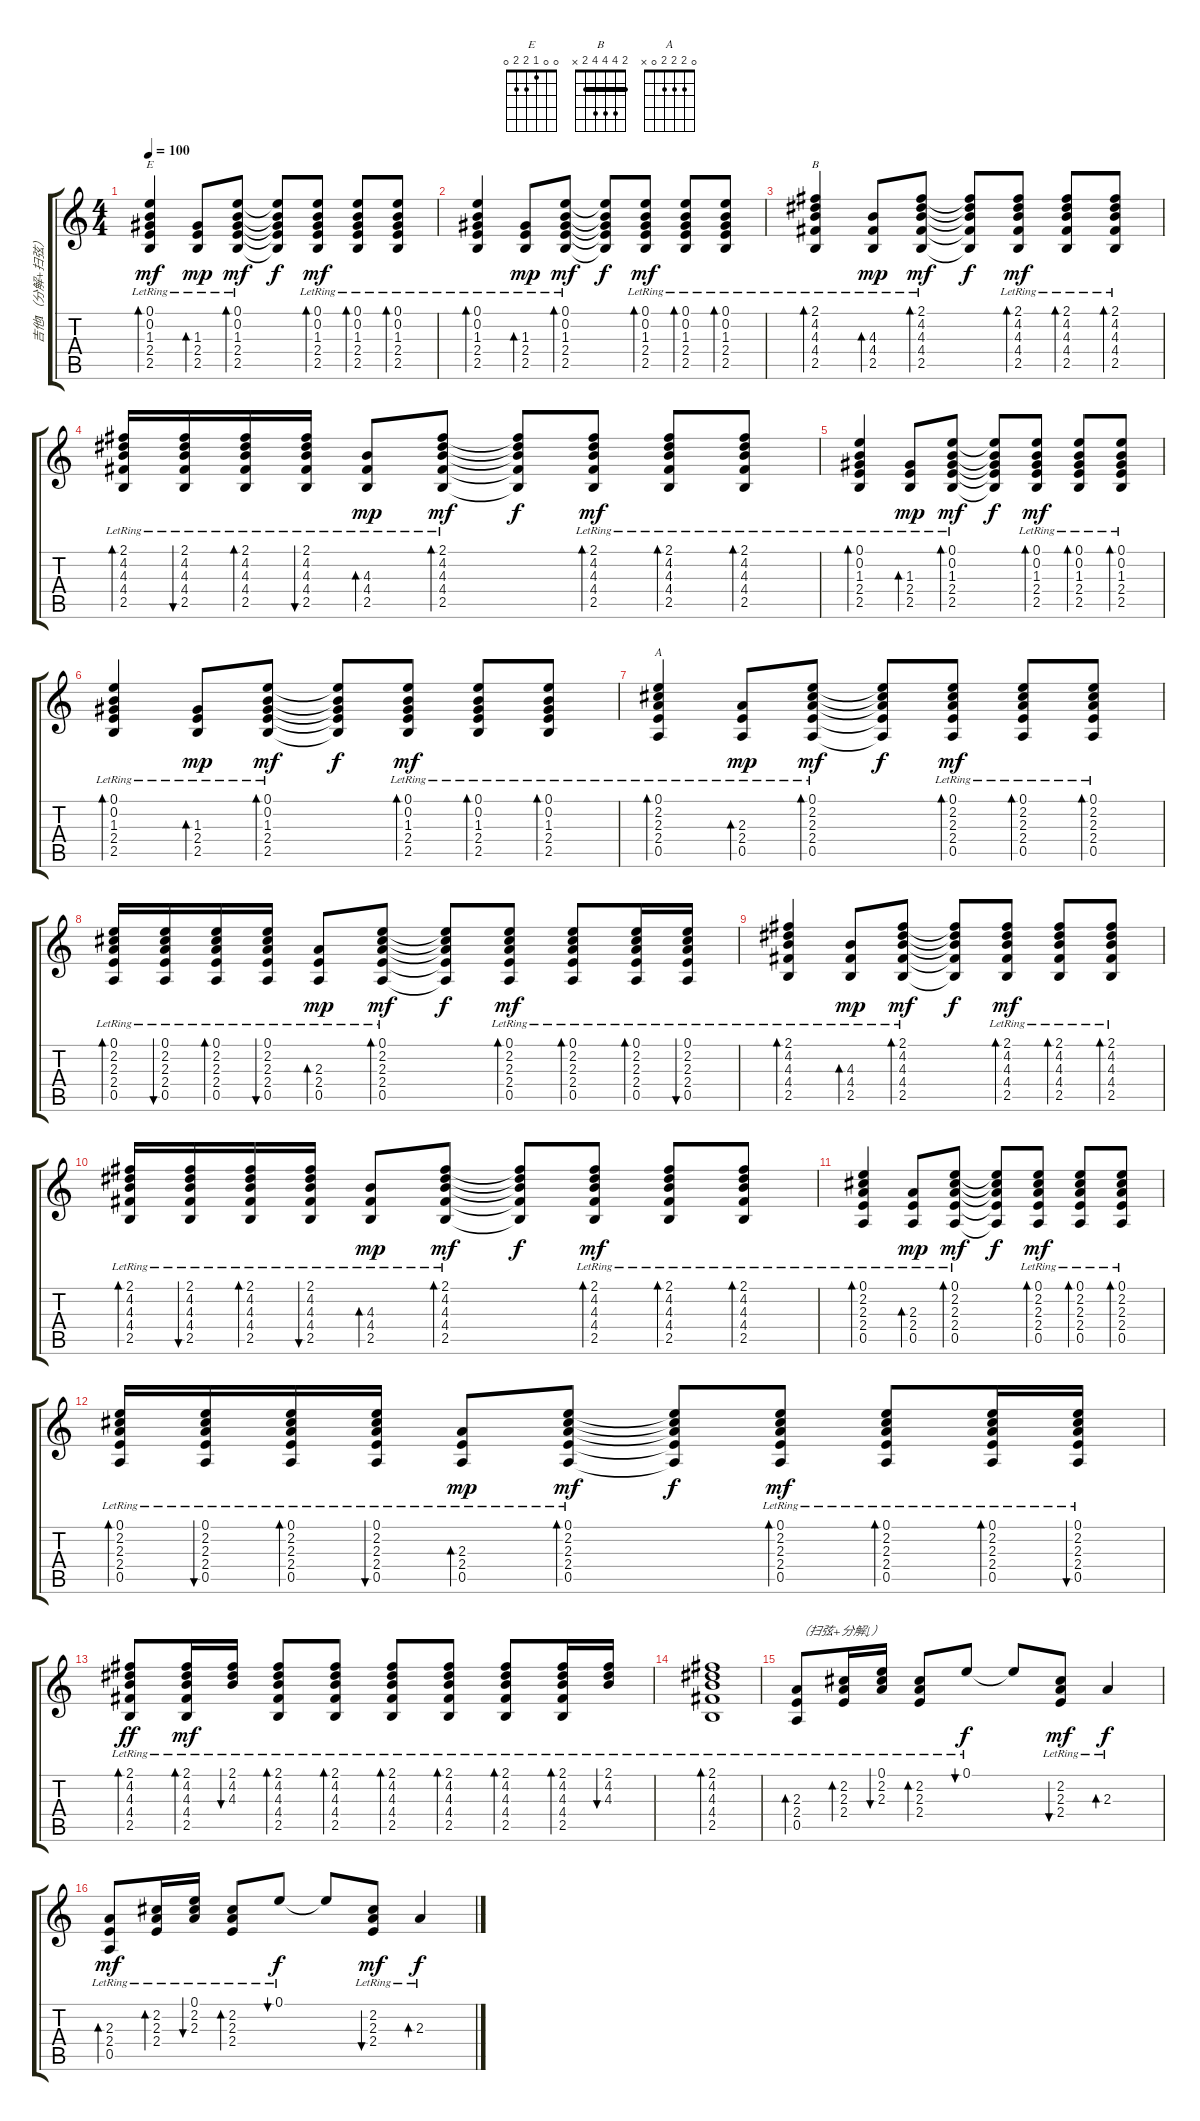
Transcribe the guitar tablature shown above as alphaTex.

\track ("吉他Ⅰ（分解+扫弦）" "吉他Ⅰ（分解+扫弦）") {instrument acousticguitarsteel}
\staff {score tabs}
\tuning (E4 B3 G3 D3 A2 E2) {hide}
\chord ("E" 0 0 1 2 2 0)
\chord ("B" 2 4 4 4 2 x) {barre 2}
\chord ("A" 0 2 2 2 0 x)
\ts (4 4)
\tempo 100
\clef g2
\ks c
(0.1{lr} 0.2{lr} 1.3{lr} 2.4{lr} 2.5{lr}).4{bd 30 ch "E" dy mf} (1.3 2.4{lr} 2.5{lr}).8{bd 30 dy mp} (0.1{lr} 0.2{lr} 1.3{lr} 2.4{lr} 2.5{lr}).8{bd 30 dy mf} (0.1{t} 0.2{t} 1.3{t} 2.4{t} 2.5{t}).8{dy f} (0.1 0.2 1.3{lr} 2.4{lr} 2.5{lr}).8{bd 30 dy mf} (0.1 0.2 1.3{lr} 2.4{lr} 2.5{lr}).8{bd 30} (0.1{lr} 0.2{lr} 1.3{lr} 2.4{lr} 2.5{lr}).8{bd 30} |
(0.1{lr} 0.2{lr} 1.3{lr} 2.4{lr} 2.5{lr}).4{bd 30} (1.3 2.4{lr} 2.5{lr}).8{bd 30 dy mp} (0.1{lr} 0.2{lr} 1.3{lr} 2.4{lr} 2.5{lr}).8{bd 30 dy mf} (0.1{t} 0.2{t} 1.3{t} 2.4{t} 2.5{t}).8{dy f} (0.1 0.2 1.3{lr} 2.4{lr} 2.5{lr}).8{bd 30 dy mf} (0.1 0.2 1.3{lr} 2.4{lr} 2.5{lr}).8{bd 30} (0.1{lr} 0.2{lr} 1.3{lr} 2.4{lr} 2.5{lr}).8{bd 30} |
(2.1{lr} 4.2{lr} 4.3{lr} 4.4{lr} 2.5{lr}).4{bd 30 ch "B"} (4.3{lr} 4.4{lr} 2.5{lr}).8{bd 30 dy mp} (2.1{lr} 4.2{lr} 4.3{lr} 4.4{lr} 2.5{lr}).8{bd 30 dy mf} (2.1{t} 4.2{t} 4.3{t} 4.4{t} 2.5{t}).8{dy f} (2.1{lr} 4.2{lr} 4.3{lr} 4.4{lr} 2.5{lr}).8{bd 30 dy mf} (2.1{lr} 4.2{lr} 4.3{lr} 4.4{lr} 2.5{lr}).8{bd 30} (2.1{lr} 4.2{lr} 4.3{lr} 4.4{lr} 2.5{lr}).8{bd 30} |
(2.1{lr} 4.2{lr} 4.3{lr} 4.4{lr} 2.5{lr}).16{bd 30} (2.1{lr} 4.2{lr} 4.3{lr} 4.4{lr} 2.5{lr}).16{bu 30} (2.1{lr} 4.2{lr} 4.3{lr} 4.4{lr} 2.5{lr}).16{bd 30} (2.1{lr} 4.2{lr} 4.3{lr} 4.4{lr} 2.5{lr}).16{bu 30} (4.3{lr} 4.4{lr} 2.5{lr}).8{bd 30 dy mp} (2.1{lr} 4.2{lr} 4.3{lr} 4.4{lr} 2.5{lr}).8{bd 30 dy mf} (2.1{t} 4.2{t} 4.3{t} 4.4{t} 2.5{t}).8{dy f} (2.1{lr} 4.2{lr} 4.3{lr} 4.4{lr} 2.5{lr}).8{bd 30 dy mf} (2.1{lr} 4.2{lr} 4.3{lr} 4.4{lr} 2.5{lr}).8{bd 30} (2.1{lr} 4.2{lr} 4.3{lr} 4.4{lr} 2.5{lr}).8{bd 30} |
(0.1{lr} 0.2{lr} 1.3{lr} 2.4{lr} 2.5{lr}).4{bd 30} (1.3 2.4{lr} 2.5{lr}).8{bd 30 dy mp} (0.1{lr} 0.2{lr} 1.3{lr} 2.4{lr} 2.5{lr}).8{bd 30 dy mf} (0.1{t} 0.2{t} 1.3{t} 2.4{t} 2.5{t}).8{dy f} (0.1 0.2 1.3{lr} 2.4{lr} 2.5{lr}).8{bd 30 dy mf} (0.1 0.2 1.3{lr} 2.4{lr} 2.5{lr}).8{bd 30} (0.1{lr} 0.2{lr} 1.3{lr} 2.4{lr} 2.5{lr}).8{bd 30} |
(0.1{lr} 0.2{lr} 1.3{lr} 2.4{lr} 2.5{lr}).4{bd 30} (1.3 2.4{lr} 2.5{lr}).8{bd 30 dy mp} (0.1{lr} 0.2{lr} 1.3{lr} 2.4{lr} 2.5{lr}).8{bd 30 dy mf} (0.1{t} 0.2{t} 1.3{t} 2.4{t} 2.5{t}).8{dy f} (0.1 0.2 1.3{lr} 2.4{lr} 2.5{lr}).8{bd 30 dy mf} (0.1 0.2 1.3{lr} 2.4{lr} 2.5{lr}).8{bd 30} (0.1{lr} 0.2{lr} 1.3{lr} 2.4{lr} 2.5{lr}).8{bd 30} |
(0.1{lr} 2.2{lr} 2.3{lr} 2.4{lr} 0.5{lr}).4{bd 30 ch "A"} (2.3{lr} 2.4{lr} 0.5{lr}).8{bd 30 dy mp} (0.1{lr} 2.2{lr} 2.3{lr} 2.4{lr} 0.5{lr}).8{bd 30 dy mf} (0.1{t} 2.2{t} 2.3{t} 2.4{t} 0.5{t}).8{dy f} (0.1{lr} 2.2{lr} 2.3{lr} 2.4{lr} 0.5{lr}).8{bd 30 dy mf} (0.1{lr} 2.2{lr} 2.3{lr} 2.4{lr} 0.5{lr}).8{bd 30} (0.1{lr} 2.2{lr} 2.3{lr} 2.4{lr} 0.5{lr}).8{bd 30} |
(0.1{lr} 2.2{lr} 2.3{lr} 2.4{lr} 0.5{lr}).16{bd 30} (0.1{lr} 2.2{lr} 2.3{lr} 2.4{lr} 0.5{lr}).16{bu 30} (0.1{lr} 2.2{lr} 2.3{lr} 2.4{lr} 0.5{lr}).16{bd 30} (0.1{lr} 2.2{lr} 2.3{lr} 2.4{lr} 0.5{lr}).16{bu 30} (2.3{lr} 2.4{lr} 0.5{lr}).8{bd 30 dy mp} (0.1{lr} 2.2{lr} 2.3{lr} 2.4{lr} 0.5{lr}).8{bd 30 dy mf} (0.1{t} 2.2{t} 2.3{t} 2.4{t} 0.5{t}).8{dy f} (0.1{lr} 2.2{lr} 2.3{lr} 2.4{lr} 0.5{lr}).8{bd 30 dy mf} (0.1{lr} 2.2{lr} 2.3{lr} 2.4{lr} 0.5{lr}).8{bd 30} (0.1{lr} 2.2{lr} 2.3{lr} 2.4{lr} 0.5{lr}).16{bd 30} (0.1{lr} 2.2{lr} 2.3{lr} 2.4{lr} 0.5{lr}).16{bu 30} |
(2.1{lr} 4.2{lr} 4.3{lr} 4.4{lr} 2.5{lr}).4{bd 30} (4.3{lr} 4.4{lr} 2.5{lr}).8{bd 30 dy mp} (2.1{lr} 4.2{lr} 4.3{lr} 4.4{lr} 2.5{lr}).8{bd 30 dy mf} (2.1{t} 4.2{t} 4.3{t} 4.4{t} 2.5{t}).8{dy f} (2.1{lr} 4.2{lr} 4.3{lr} 4.4{lr} 2.5{lr}).8{bd 30 dy mf} (2.1{lr} 4.2{lr} 4.3{lr} 4.4{lr} 2.5{lr}).8{bd 30} (2.1{lr} 4.2{lr} 4.3{lr} 4.4{lr} 2.5{lr}).8{bd 30} |
(2.1{lr} 4.2{lr} 4.3{lr} 4.4{lr} 2.5{lr}).16{bd 30} (2.1{lr} 4.2{lr} 4.3{lr} 4.4{lr} 2.5{lr}).16{bu 30} (2.1{lr} 4.2{lr} 4.3{lr} 4.4{lr} 2.5{lr}).16{bd 30} (2.1{lr} 4.2{lr} 4.3{lr} 4.4{lr} 2.5{lr}).16{bu 30} (4.3{lr} 4.4{lr} 2.5{lr}).8{bd 30 dy mp} (2.1{lr} 4.2{lr} 4.3{lr} 4.4{lr} 2.5{lr}).8{bd 30 dy mf} (2.1{t} 4.2{t} 4.3{t} 4.4{t} 2.5{t}).8{dy f} (2.1{lr} 4.2{lr} 4.3{lr} 4.4{lr} 2.5{lr}).8{bd 30 dy mf} (2.1{lr} 4.2{lr} 4.3{lr} 4.4{lr} 2.5{lr}).8{bd 30} (2.1{lr} 4.2{lr} 4.3{lr} 4.4{lr} 2.5{lr}).8{bd 30} |
(0.1{lr} 2.2{lr} 2.3{lr} 2.4{lr} 0.5{lr}).4{bd 30} (2.3{lr} 2.4{lr} 0.5{lr}).8{bd 30 dy mp} (0.1{lr} 2.2{lr} 2.3{lr} 2.4{lr} 0.5{lr}).8{bd 30 dy mf} (0.1{t} 2.2{t} 2.3{t} 2.4{t} 0.5{t}).8{dy f} (0.1{lr} 2.2{lr} 2.3{lr} 2.4{lr} 0.5{lr}).8{bd 30 dy mf} (0.1{lr} 2.2{lr} 2.3{lr} 2.4{lr} 0.5{lr}).8{bd 30} (0.1{lr} 2.2{lr} 2.3{lr} 2.4{lr} 0.5{lr}).8{bd 30} |
(0.1{lr} 2.2{lr} 2.3{lr} 2.4{lr} 0.5{lr}).16{bd 30} (0.1{lr} 2.2{lr} 2.3{lr} 2.4{lr} 0.5{lr}).16{bu 30} (0.1{lr} 2.2{lr} 2.3{lr} 2.4{lr} 0.5{lr}).16{bd 30} (0.1{lr} 2.2{lr} 2.3{lr} 2.4{lr} 0.5{lr}).16{bu 30} (2.3{lr} 2.4{lr} 0.5{lr}).8{bd 30 dy mp} (0.1{lr} 2.2{lr} 2.3{lr} 2.4{lr} 0.5{lr}).8{bd 30 dy mf} (0.1{t} 2.2{t} 2.3{t} 2.4{t} 0.5{t}).8{dy f} (0.1{lr} 2.2{lr} 2.3{lr} 2.4{lr} 0.5{lr}).8{bd 30 dy mf} (0.1{lr} 2.2{lr} 2.3{lr} 2.4{lr} 0.5{lr}).8{bd 30} (0.1{lr} 2.2{lr} 2.3{lr} 2.4{lr} 0.5{lr}).16{bd 30} (0.1{lr} 2.2{lr} 2.3{lr} 2.4{lr} 0.5{lr}).16{bu 30} |
(2.1{lr} 4.2{lr} 4.3{lr} 4.4{lr} 2.5{lr}).8{bd 30 dy ff} (2.1{lr} 4.2{lr} 4.3{lr} 4.4{lr} 2.5{lr}).16{bd 30 dy mf} (2.1{lr} 4.2{lr} 4.3{lr}).16{bu 30} (2.1{lr} 4.2{lr} 4.3{lr} 4.4{lr} 2.5{lr}).8{bd 30} (2.1{lr} 4.2{lr} 4.3{lr} 4.4{lr} 2.5{lr}).8{bd 30} (2.1{lr} 4.2{lr} 4.3{lr} 4.4{lr} 2.5{lr}).8{bd 30} (2.1{lr} 4.2{lr} 4.3{lr} 4.4{lr} 2.5{lr}).8{bd 30} (2.1{lr} 4.2{lr} 4.3{lr} 4.4{lr} 2.5{lr}).8{bd 30} (2.1{lr} 4.2{lr} 4.3{lr} 4.4{lr} 2.5{lr}).16{bd 30} (2.1{lr} 4.2{lr} 4.3{lr}).16{bu 30} |
(2.1{lr} 4.2{lr} 4.3{lr} 4.4{lr} 2.5{lr}).1{bd 30} |
(2.3{lr} 2.4{lr} 0.5{lr}).8{bd 60 txt "（扫弦+分解↓）"} (2.2{lr} 2.3{lr} 2.4{lr}).16{bd 60} (0.1{lr} 2.2{lr} 2.3{lr}).16{bu 60} (2.2{lr} 2.3{lr} 2.4{lr}).8{bd 60} 0.1{lr}.8{bu 60 dy f} 0.1{t}.8 (2.2{lr} 2.3 2.4).8{bu 60 dy mf} 2.3{lr}.4{bd 60 dy f} |
(2.3{lr} 2.4{lr} 0.5{lr}).8{bd 60 dy mf} (2.2{lr} 2.3{lr} 2.4{lr}).16{bd 60} (0.1{lr} 2.2{lr} 2.3{lr}).16{bu 60} (2.2{lr} 2.3{lr} 2.4{lr}).8{bd 60} 0.1{lr}.8{bu 60 dy f} 0.1{t}.8 (2.2{lr} 2.3 2.4).8{bu 60 dy mf} 2.3{lr}.4{bd 60 dy f}
